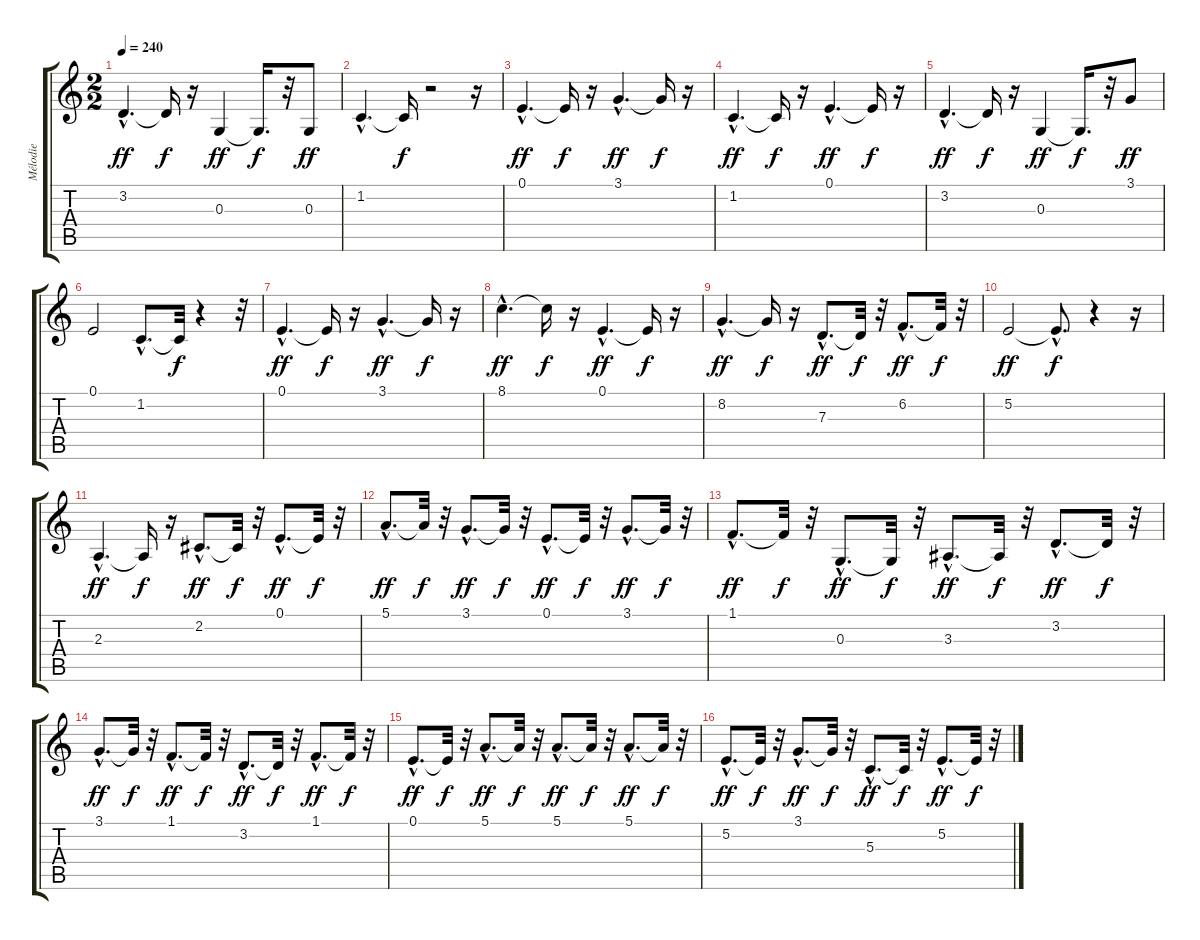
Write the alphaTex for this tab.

\track ("Mélodie" "Mélodie") {instrument panflute}
\staff {score tabs}
\tuning (E4 B3 G3 D3 A2 E2) {hide}
\ts (2 2)
\tempo 240
\clef g2
\ks c
3.2{hac}.4{d dy ff} 3.2{t}.16{dy f} r.16 0.3.4{dy ff} 0.3{t}.16{d dy f} r.32 0.3.8{dy ff} |
1.2{hac}.4{d} 1.2{t}.16{dy f} r.2 r.16 |
0.1{hac}.4{d dy ff} 0.1{t}.16{dy f} r.16 3.1{hac}.4{d dy ff} 3.1{t}.16{dy f} r.16 |
1.2{hac}.4{d dy ff} 1.2{t}.16{dy f} r.16 0.1{hac}.4{d dy ff} 0.1{t}.16{dy f} r.16 |
3.2{hac}.4{d dy ff} 3.2{t}.16{dy f} r.16 0.3.4{dy ff} 0.3{t}.16{d dy f} r.32 3.1.8{dy ff} |
0.1.2 1.2{hac}.8{d} 1.2{t}.32{dy f} r.4 r.32 |
0.1{hac}.4{d dy ff} 0.1{t}.16{dy f} r.16 3.1{hac}.4{d dy ff} 3.1{t}.16{dy f} r.16 |
8.1{hac}.4{d dy ff} 8.1{t}.16{dy f} r.16 0.1{hac}.4{d dy ff} 0.1{t}.16{dy f} r.16 |
8.2{hac}.4{d dy ff} 8.2{t}.16{dy f} r.16 7.3{hac}.8{d dy ff} 7.3{t}.32{dy f} r.32 6.2{hac}.8{d dy ff} 6.2{t}.32{dy f} r.32 |
5.2.2{dy ff} 5.2{hac t}.8{d dy f} r.4 r.16 |
2.3{hac}.4{d dy ff} 2.3{t}.16{dy f} r.16 2.2{hac}.8{d dy ff} 2.2{t}.32{dy f} r.32 0.1{hac}.8{d dy ff} 0.1{t}.32{dy f} r.32 |
5.1{hac}.8{d dy ff} 5.1{t}.32{dy f} r.32 3.1{hac}.8{d dy ff} 3.1{t}.32{dy f} r.32 0.1{hac}.8{d dy ff} 0.1{t}.32{dy f} r.32 3.1{hac}.8{d dy ff} 3.1{t}.32{dy f} r.32 |
1.1{hac}.8{d dy ff} 1.1{t}.32{dy f} r.32 0.3{hac}.8{d dy ff} 0.3{t}.32{dy f} r.32 3.3{hac}.8{d dy ff} 3.3{t}.32{dy f} r.32 3.2{hac}.8{d dy ff} 3.2{t}.32{dy f} r.32 |
3.1{hac}.8{d dy ff} 3.1{t}.32{dy f} r.32 1.1{hac}.8{d dy ff} 1.1{t}.32{dy f} r.32 3.2{hac}.8{d dy ff} 3.2{t}.32{dy f} r.32 1.1{hac}.8{d dy ff} 1.1{t}.32{dy f} r.32 |
0.1{hac}.8{d dy ff} 0.1{t}.32{dy f} r.32 5.1{hac}.8{d dy ff} 5.1{t}.32{dy f} r.32 5.1{hac}.8{d dy ff} 5.1{t}.32{dy f} r.32 5.1{hac}.8{d dy ff} 5.1{t}.32{dy f} r.32 |
5.2{hac}.8{d dy ff} 5.2{t}.32{dy f} r.32 3.1{hac}.8{d dy ff} 3.1{t}.32{dy f} r.32 5.3{hac}.8{d dy ff} 5.3{t}.32{dy f} r.32 5.2{hac}.8{d dy ff} 5.2{t}.32{dy f} r.32
